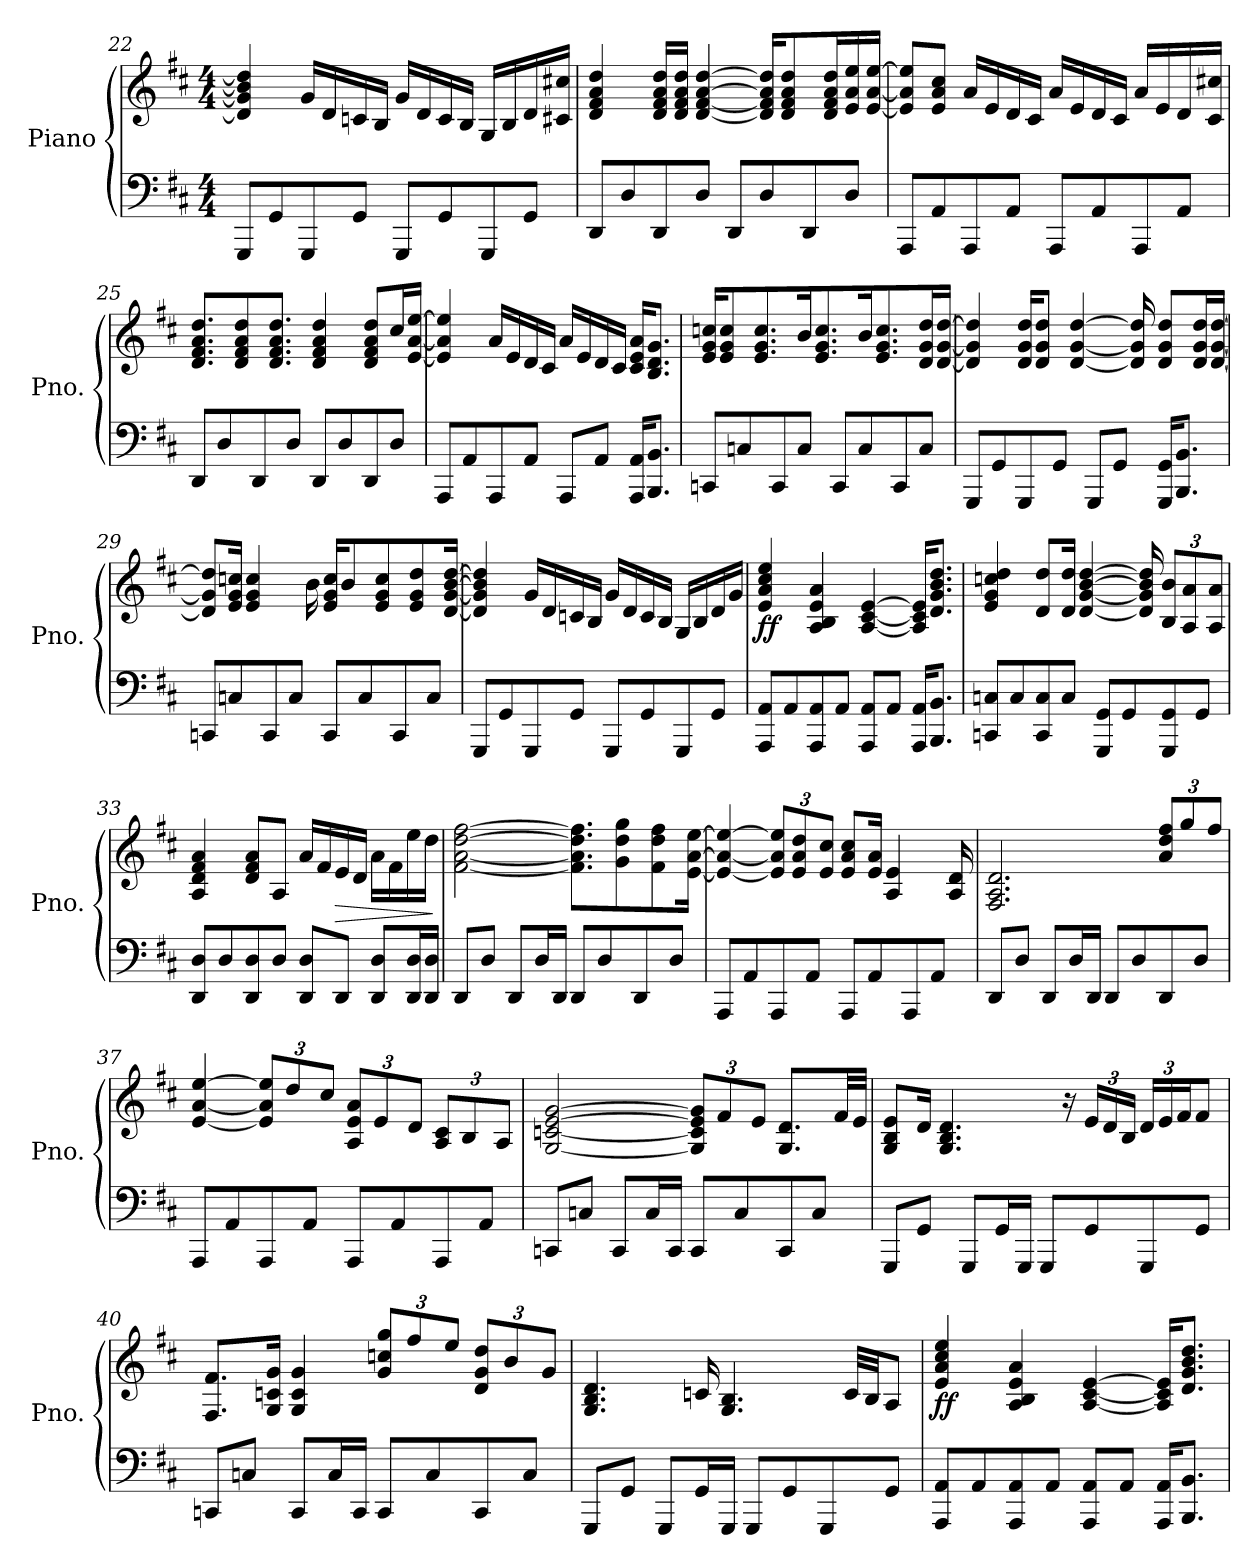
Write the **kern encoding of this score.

**kern	**kern	**dynam
*part1	*part1	*part1
*staff2	*staff1	*staff1/2
*I"Piano	*	*
*I'Pno.	*	*
*clefF4	*clefG2	*
*k[f#c#]	*k[f#c#]	*
*M4/4	*M4/4	*
=22	=22	=22
8GGG/L	4d/] 4g/] 4b/] 4dd/]	.
8GG/	.	.
8GGG/	16g/LL	.
.	16d/	.
8GG/J	16cn/	.
.	16B/JJ	.
8GGG/L	16g/LL	.
.	16d/	.
8GG/	16c/	.
.	16B/JJ	.
8GGG/	16G/LL	.
.	16B/	.
8GG/J	16d/	.
.	16c#X/ 16cc#X/JJ	.
=23	=23	=23
8DD/L	4d/ 4f#/ 4a/ 4dd/	.
8D/	.	.
8DD/	16d/ 16f#/ 16a/ 16dd/LL	.
.	16d/ 16f#/ 16a/ 16dd/JJ	.
8D/J	[4d/ [4f#/ [4a/ [4dd/	.
8DD/L	.	.
8D/	16d/] 16f#/] 16a/] 16dd/]KL	.
.	8d/ 8f#/ 8a/ 8dd/	.
8DD/	.	.
.	16d/ 16f#/ 16a/ 16dd/L	.
8D/J	16e/ 16a/ 16ee/	.
.	[16e/ [16a/ [16ee/JJ	.
!!LO:PB:g=z
=24	=24	=24
8AAA/L	8e/] 8a/] 8ee/]L	.
8AA/	8e/ 8a/ 8cc#/J	.
8AAA/	16a/LL	.
.	16e/	.
8AA/J	16d/	.
.	16c#/JJ	.
8AAA/L	16a/LL	.
.	16e/	.
8AA/	16d/	.
.	16c#/JJ	.
8AAA/	16a/LL	.
.	16e/	.
8AA/J	16d/	.
.	16c#/ 16cc#X/JJ	.
=25	=25	=25
8DD/L	8.d/ 8.f#/ 8.a/ 8.dd/L	.
8D/	.	.
.	8d/ 8f#/ 8a/ 8dd/	.
8DD/	.	.
.	8.d/ 8.f#/ 8.a/ 8.dd/J	.
8D/J	.	.
8DD/L	4d/ 4f#/ 4a/ 4dd/	.
8D/	.	.
8DD/	8d/ 8f#/ 8a/ 8dd/L	.
8D/J	16cc#/L	.
.	[16e/ [16a/ [16ee/JJ	.
=26	=26	=26
8AAA/L	4e/] 4a/] 4ee/]	.
8AA/	.	.
8AAA/	16a/LL	.
.	16e/	.
8AA/J	16d/	.
.	16c#/JJ	.
8AAA/L	16a/LL	.
.	16e/	.
8AA/J	16d/	.
.	16c#/JJ	.
16AAA/ 16AA/KL	16c#/ 16e/ 16a/KL	.
8.BBB/ 8.BB/J	8.B/ 8.d/ 8.g/J	.
=27	=27	=27
8CCn/L	16e/ 16g/ 16ccn/KL	.
.	8e/ 8g/ 8cc/	.
8Cn/	.	.
.	8.e/ 8.g/ 8.cc/	.
8CC/	.	.
8C/J	16b/K	.
.	8.e/ 8.g/ 8.cc/	.
8CC/L	.	.
8C/	16b/K	.
.	8.e/ 8.g/ 8.cc/	.
8CC/	.	.
8C/J	16d/ 16g/ 16dd/L	.
.	[16d/ [16g/ [16dd/JJ	.
!!LO:LB:g=z
=28	=28	=28
8GGG/L	4d/] 4g/] 4dd/]	.
8GG/	.	.
8GGG/	16d/ 16g/ 16dd/KL	.
.	8d/ 8g/ 8dd/J	.
8GG/J	.	.
.	[4d/ [4g/ [4dd/	.
8GGG/L	.	.
8GG/J	.	.
.	16d/] 16g/] 16dd/]	.
16GGG/ 16GG/KL	8d/ 8g/ 8dd/L	.
8.BBB/ 8.BB/J	.	.
.	16d/ 16g/ 16dd/L	.
.	[16d/ [16g/ [16dd/JJ	.
=29	=29	=29
8CCn/L	8d/] 8g/] 8dd/]L	.
8Cn/	16e/ 16g/ 16ccn/Jk	.
.	4e/ 4g/ 4cc/	.
8CC/	.	.
8C/J	.	.
.	16b\	.
8CC/L	16e/ 16g/ 16cc/KL	.
.	8b/	.
8C/	.	.
.	8e/ 8g/ 8cc/	.
8CC/	.	.
.	8e/ 8g/ 8dd/	.
8C/J	.	.
.	[16d/ [16g/ [16b/ [16dd/Jk	.
=30	=30	=30
8GGG/L	4d/] 4g/] 4b/] 4dd/]	.
8GG/	.	.
8GGG/	16g/LL	.
.	16d/	.
8GG/J	16cn/	.
.	16B/JJ	.
8GGG/L	16g/LL	.
.	16d/	.
8GG/	16c/	.
.	16B/JJ	.
8GGG/	16G/LL	.
.	16B/	.
8GG/J	16d/	.
.	16g/JJ	.
=31	=31	=31
!	!	!LO:DY:b
8AAA/ 8AA/L	4e/ 4a/ 4cc#/ 4ee/	ff
8AA/	.	.
8AAA/ 8AA/	4A/ 4B/ 4e/ 4a/	.
8AA/J	.	.
8AAA/ 8AA/L	[4A/ [4c#/ [4e/	.
8AA/J	.	.
16AAA/ 16AA/KL	16A/] 16c#/] 16e/]KL	.
8.BBB/ 8.BB/J	8.d/ 8.g/ 8.b/ 8.dd/J	.
!!LO:LB:g=z
=32	=32	=32
8CCn/ 8Cn/L	4e/ 4g/ 4ccn/ 4dd/	.
8C/	.	.
8CC/ 8C/	8d/ 8dd/L	.
8C/J	16d/ 16dd/Jk	.
.	[4d/ [4g/ [4b/ [4dd/	.
8GGG/ 8GG/L	.	.
8GG/	.	.
.	16d/] 16g/] 16b/] 16dd/]	.
*	*Xbrackettup	*
8GGG/ 8GG/	12B/ 12b/L	.
.	12A/ 12a/	.
8GG/J	.	.
.	12A/ 12a/J	.
=33	=33	=33
8DD/ 8D/L	4A/ 4d/ 4f#/ 4a/	.
8D/	.	.
8DD/ 8D/	8d/ 8f#/ 8a/L	.
8D/J	8A/J	.
8DD/ 8D/L	16a/LL	.
.	16f#/	.
!	!	!LO:HP:b
8DD/J	16e/	>
.	16d/JJ	.
8DD/ 8D/L	16a\LL	.
.	16f#\	.
16DD/ 16D/L	16ee\	.
16DD/ 16D/JJ	16dd\JJ	.
.	.	]
=34	=34	=34
8DD/L	[2f#\ [2a\ [2dd\ [2ff#\	.
8D/J	.	.
8DD/L	.	.
16D/L	.	.
16DD/JJ	.	.
8DD/L	8.f#\] 8.a\] 8.dd\] 8.ff#\]L	.
8D/	.	.
.	8g\ 8dd\ 8gg\	.
8DD/	.	.
.	8f#\ 8dd\ 8ff#\	.
8D/J	.	.
.	[16e\ [16a\ [16ee\Jk	.
=35	=35	=35
8AAA/L	4e/_ 4a/_ 4ee/_	.
8AA/	.	.
8AAA/	12e/] 12a/] 12ee/]L	.
.	12e/ 12a/ 12dd/	.
8AA/J	.	.
.	12e/ 12cc#/J	.
8AAA/L	8e/ 8a/ 8cc#/L	.
8AA/	16e/ 16a/Jk	.
.	4A/ 4e/	.
8AAA/	.	.
8AA/J	.	.
.	16A/ 16d/	.
!!LO:LB:g=z
=36	=36	=36
8DD/L	2.F#/ 2.A/ 2.d/	.
8D/J	.	.
8DD/L	.	.
16D/L	.	.
16DD/JJ	.	.
8DD/L	.	.
8D/	.	.
8DD/	12a/ 12dd/ 12ff#/L	.
.	12gg/	.
8D/J	.	.
.	12ff#/J	.
=37	=37	=37
8AAA/L	[4e/ [4a/ [4ee/	.
8AA/	.	.
8AAA/	12e/] 12a/] 12ee/]L	.
.	12dd/	.
8AA/J	.	.
.	12cc#/J	.
8AAA/L	12A/ 12e/ 12a/L	.
.	12e/	.
8AA/	.	.
.	12d/J	.
8AAA/	12A/ 12c#/L	.
.	12B/	.
8AA/J	.	.
.	12A/J	.
=38	=38	=38
8CCn/L	[2G/ [2cn/ [2e/ [2g/	.
8Cn/J	.	.
8CC/L	.	.
16C/L	.	.
16CC/JJ	.	.
8CC/L	12G/] 12c/] 12e/] 12g/]L	.
.	12f#/	.
8C/	.	.
.	12e/J	.
8CC/	8.G/ 8.d/L	.
8C/J	.	.
.	32f#/LL	.
.	32e/JJJ	.
!!LO:LB:g=z
=39	=39	=39
8GGG/L	8G/ 8B/ 8e/L	.
8GG/J	16d/Jk	.
.	4.G/ 4.B/ 4.d/	.
8GGG/L	.	.
16GG/L	.	.
16GGG/JJ	.	.
8GGG/L	.	.
.	16r	.
8GG/	24e/LL	.
.	24d/	.
.	24B/JJ	.
8GGG/	24d/LL	.
.	24e/	.
.	24f#/J	.
8GG/J	8f#/J	.
=40	=40	=40
8CCn/L	8.F#/ 8.f#/L	.
8Cn/J	.	.
.	16G/ 16cn/ 16g/Jk	.
8CC/L	4G/ 4c/ 4g/	.
16C/L	.	.
16CC/JJ	.	.
8CC/L	12g/ 12ccn/ 12gg/L	.
.	12ff#/	.
8C/	.	.
.	12ee/J	.
8CC/	12d/ 12g/ 12dd/L	.
.	12b/	.
8C/J	.	.
.	12g/J	.
=41	=41	=41
8GGG/L	4.G/ 4.B/ 4.d/	.
8GG/J	.	.
8GGG/L	.	.
16GG/L	16cn/	.
16GGG/JJ	4.G/ 4.B/	.
8GGG/L	.	.
8GG/	.	.
8GGG/	.	.
.	32c/LLL	.
.	32B/JJ	.
8GG/J	8A/J	.
=42	=42	=42
!	!	!LO:DY:b
8AAA/ 8AA/L	4e/ 4a/ 4cc#/ 4ee/	ff
8AA/	.	.
8AAA/ 8AA/	4A/ 4B/ 4e/ 4a/	.
8AA/J	.	.
8AAA/ 8AA/L	[4A/ [4c#/ [4e/	.
8AA/J	.	.
16AAA/ 16AA/KL	16A/] 16c#/] 16e/]KL	.
8.BBB/ 8.BB/J	8.d/ 8.g/ 8.b/ 8.dd/J	.
=	=	=
*-	*-	*-
